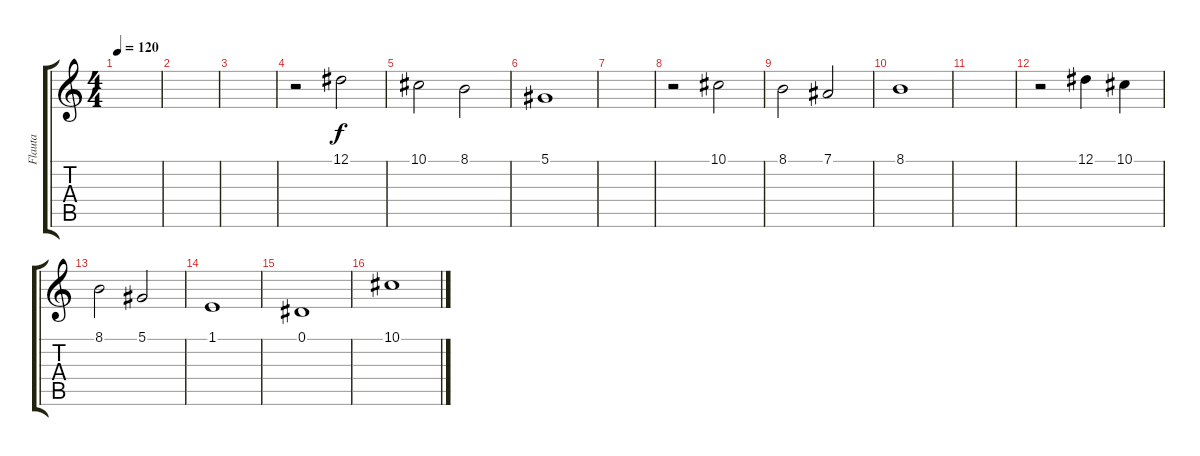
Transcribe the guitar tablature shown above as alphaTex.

\track ("Flauta " "Flauta ") {instrument flute}
\staff {score tabs}
\tuning (Eb4 Bb3 Gb3 Db3 Ab2 Eb2) {hide}
\ts (4 4)
\tempo 120
\clef g2
\ks c
|
|
|
r.2 12.1.2{dy f} |
10.1.2 8.1.2 |
5.1.1 |
|
r.2 10.1.2 |
8.1.2 7.1.2 |
8.1.1 |
|
r.2 12.1.4 10.1.4 |
8.1.2 5.1.2 |
1.1.1 |
0.1.1 |
10.1.1
